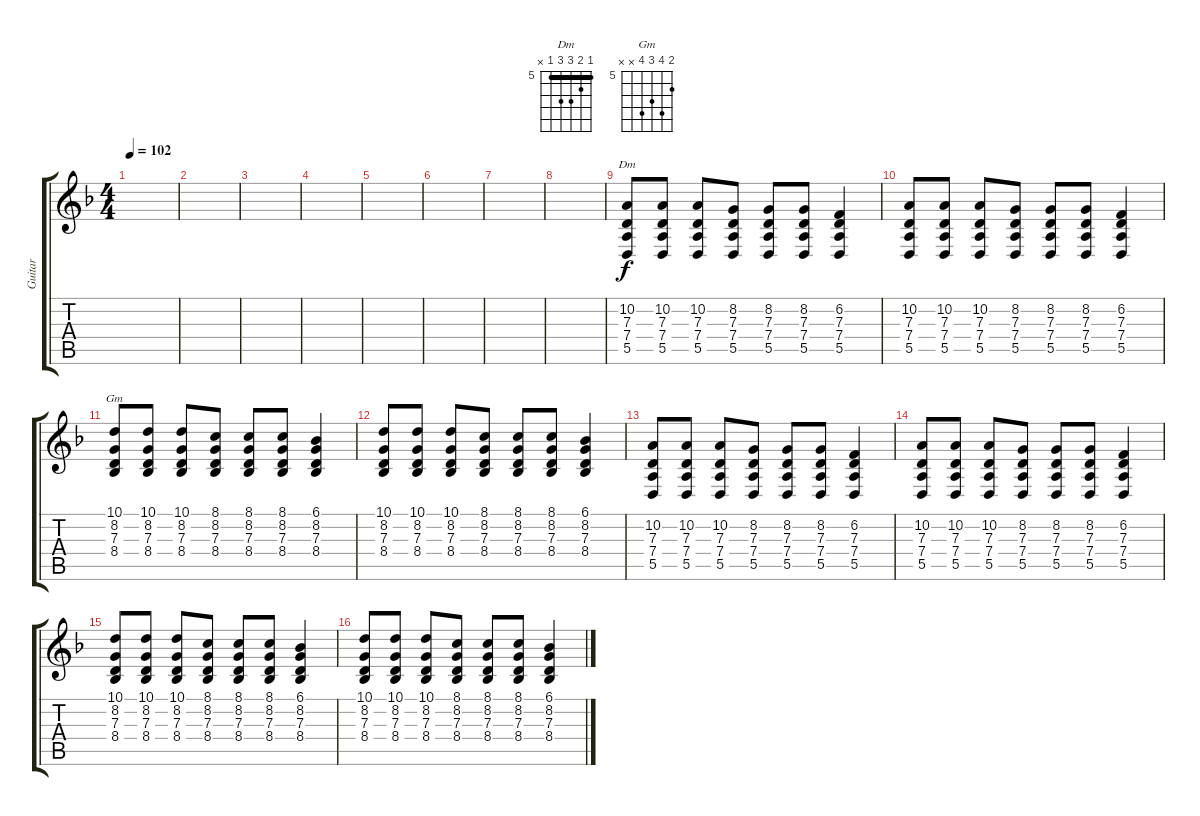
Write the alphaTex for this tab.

\track ("Guitar" "Guitar") {instrument electricpiano1}
\staff {score tabs}
\tuning (E4 B3 G3 D3 A2 E2) {hide}
\chord ("Dm" 5 6 7 7 5 x) {firstfret 5 barre 5}
\chord ("Gm" 6 8 7 8 x x) {firstfret 5}
\ts (4 4)
\tempo 102
\clef g2
\ks dminor
|
|
|
|
|
|
|
|
(10.2 7.3 7.4 5.5).8{ch "Dm"} (10.2 7.3 7.4 5.5).8 (10.2 7.3 7.4 5.5).8 (8.2 7.3 7.4 5.5).8 (8.2 7.3 7.4 5.5).8 (8.2 7.3 7.4 5.5).8 (6.2 7.3 7.4 5.5).4 |
(10.2 7.3 7.4 5.5).8 (10.2 7.3 7.4 5.5).8 (10.2 7.3 7.4 5.5).8 (8.2 7.3 7.4 5.5).8 (8.2 7.3 7.4 5.5).8 (8.2 7.3 7.4 5.5).8 (6.2 7.3 7.4 5.5).4 |
(10.1 8.2 7.3 8.4).8{ch "Gm"} (10.1 8.2 7.3 8.4).8 (10.1 8.2 7.3 8.4).8 (8.1 8.2 7.3 8.4).8 (8.1 8.2 7.3 8.4).8 (8.1 8.2 7.3 8.4).8 (6.1 8.2 7.3 8.4).4 |
(10.1 8.2 7.3 8.4).8 (10.1 8.2 7.3 8.4).8 (10.1 8.2 7.3 8.4).8 (8.1 8.2 7.3 8.4).8 (8.1 8.2 7.3 8.4).8 (8.1 8.2 7.3 8.4).8 (6.1 8.2 7.3 8.4).4 |
(10.2 7.3 7.4 5.5).8 (10.2 7.3 7.4 5.5).8 (10.2 7.3 7.4 5.5).8 (8.2 7.3 7.4 5.5).8 (8.2 7.3 7.4 5.5).8 (8.2 7.3 7.4 5.5).8 (6.2 7.3 7.4 5.5).4 |
(10.2 7.3 7.4 5.5).8 (10.2 7.3 7.4 5.5).8 (10.2 7.3 7.4 5.5).8 (8.2 7.3 7.4 5.5).8 (8.2 7.3 7.4 5.5).8 (8.2 7.3 7.4 5.5).8 (6.2 7.3 7.4 5.5).4 |
(10.1 8.2 7.3 8.4).8 (10.1 8.2 7.3 8.4).8 (10.1 8.2 7.3 8.4).8 (8.1 8.2 7.3 8.4).8 (8.1 8.2 7.3 8.4).8 (8.1 8.2 7.3 8.4).8 (6.1 8.2 7.3 8.4).4 |
(10.1 8.2 7.3 8.4).8 (10.1 8.2 7.3 8.4).8 (10.1 8.2 7.3 8.4).8 (8.1 8.2 7.3 8.4).8 (8.1 8.2 7.3 8.4).8 (8.1 8.2 7.3 8.4).8 (6.1 8.2 7.3 8.4).4
